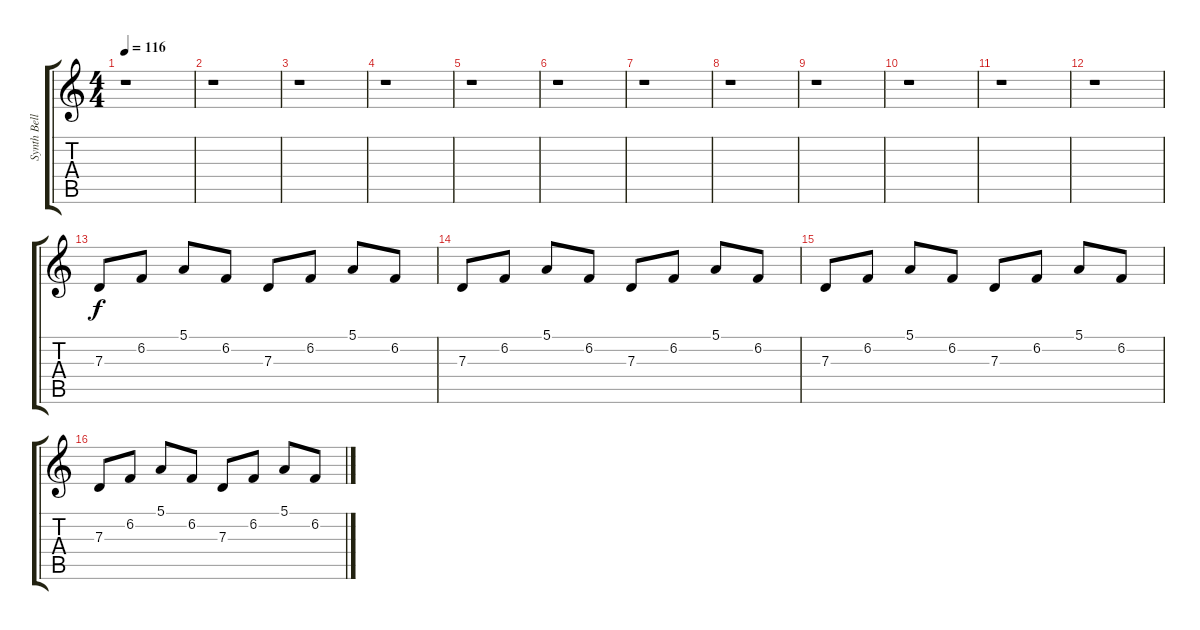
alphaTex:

\track ("Synth Bells" "Synth Bell") {instrument marimba}
\staff {score tabs}
\tuning (E4 B3 G3 D3 A2 E2) {hide}
\ts (4 4)
\tempo 116
\clef g2
\ks c
r.1{dy f} |
r.1 |
r.1 |
r.1 |
r.1 |
r.1 |
r.1 |
r.1 |
r.1 |
r.1 |
r.1 |
r.1 |
7.3.8 6.2.8 5.1.8 6.2.8 7.3.8 6.2.8 5.1.8 6.2.8 |
7.3.8 6.2.8 5.1.8 6.2.8 7.3.8 6.2.8 5.1.8 6.2.8 |
7.3.8 6.2.8 5.1.8 6.2.8 7.3.8 6.2.8 5.1.8 6.2.8 |
7.3.8 6.2.8 5.1.8 6.2.8 7.3.8 6.2.8 5.1.8 6.2.8
